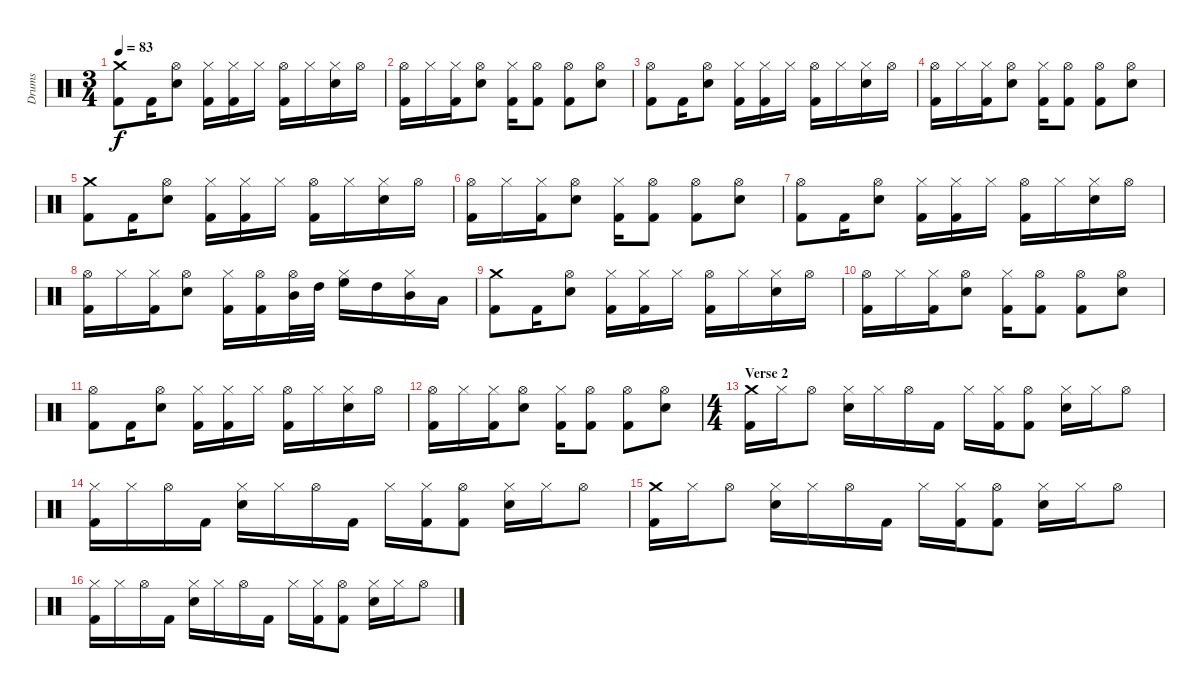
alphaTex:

\track ("Drums" "Drums") {instrument percussion}
\staff {score}
\articulation defaults
\ts (3 4)
\tempo 83
\clef neutral
\ks c
("Crash medium (hit)" "Kick (hit) 2").8{dy f} "Kick (hit) 2".16 ("Hi-Hat (open)" "Snare (hit) 2").8 ("Hi-Hat (closed)" "Kick (hit) 2").16 ("Hi-Hat (closed)" "Kick (hit) 2").16 "Hi-Hat (closed)".16 ("Hi-Hat (open)" "Kick (hit) 2").16 "Hi-Hat (closed)".16 ("Hi-Hat (closed)" "Snare (hit) 2").16 "Hi-Hat (open)".16 |
("Hi-Hat (open)" "Kick (hit) 2").16 "Hi-Hat (closed)".16 ("Hi-Hat (closed)" "Kick (hit) 2").16 ("Hi-Hat (open)" "Snare (hit) 2").8 ("Hi-Hat (closed)" "Kick (hit) 2").16 ("Hi-Hat (open)" "Kick (hit) 2").8 ("Hi-Hat (open)" "Kick (hit) 2").8 ("Hi-Hat (open)" "Snare (hit) 2").8 |
("Hi-Hat (open)" "Kick (hit) 2").8 "Kick (hit) 2".16 ("Hi-Hat (open)" "Snare (hit) 2").8 ("Hi-Hat (closed)" "Kick (hit) 2").16 ("Hi-Hat (closed)" "Kick (hit) 2").16 "Hi-Hat (closed)".16 ("Hi-Hat (open)" "Kick (hit) 2").16 "Hi-Hat (closed)".16 ("Hi-Hat (closed)" "Snare (hit) 2").16 "Hi-Hat (open)".16 |
("Hi-Hat (open)" "Kick (hit) 2").16 "Hi-Hat (closed)".16 ("Hi-Hat (closed)" "Kick (hit) 2").16 ("Hi-Hat (open)" "Snare (hit) 2").8 ("Hi-Hat (closed)" "Kick (hit) 2").16 ("Hi-Hat (open)" "Kick (hit) 2").8 ("Hi-Hat (open)" "Kick (hit) 2").8 ("Hi-Hat (open)" "Snare (hit) 2").8 |
("Crash medium (hit)" "Kick (hit) 2").8 "Kick (hit) 2".16 ("Hi-Hat (open)" "Snare (hit) 2").8 ("Hi-Hat (closed)" "Kick (hit) 2").16 ("Hi-Hat (closed)" "Kick (hit) 2").16 "Hi-Hat (closed)".16 ("Hi-Hat (open)" "Kick (hit) 2").16 "Hi-Hat (closed)".16 ("Hi-Hat (closed)" "Snare (hit) 2").16 "Hi-Hat (open)".16 |
("Hi-Hat (open)" "Kick (hit) 2").16 "Hi-Hat (closed)".16 ("Hi-Hat (closed)" "Kick (hit) 2").16 ("Hi-Hat (open)" "Snare (hit) 2").8 ("Hi-Hat (closed)" "Kick (hit) 2").16 ("Hi-Hat (open)" "Kick (hit) 2").8 ("Hi-Hat (open)" "Kick (hit) 2").8 ("Hi-Hat (open)" "Snare (hit) 2").8 |
("Hi-Hat (open)" "Kick (hit) 2").8 "Kick (hit) 2".16 ("Hi-Hat (open)" "Snare (hit) 2").8 ("Hi-Hat (closed)" "Kick (hit) 2").16 ("Hi-Hat (closed)" "Kick (hit) 2").16 "Hi-Hat (closed)".16 ("Hi-Hat (open)" "Kick (hit) 2").16 "Hi-Hat (closed)".16 ("Hi-Hat (closed)" "Snare (hit) 2").16 "Hi-Hat (open)".16 |
("Hi-Hat (open)" "Kick (hit) 2").16 "Hi-Hat (closed)".16 ("Hi-Hat (closed)" "Kick (hit) 2").16 ("Hi-Hat (open)" "Snare (hit) 2").8 ("Hi-Hat (closed)" "Kick (hit) 2").16 ("Hi-Hat (open)" "Kick (hit) 2").16 ("Hi-Hat (open)" "Mid Tom (hit)").32 "High Tom (hit)".32 ("Hi-Hat (closed)" "High Floor Tom (hit)").16 "High Tom (hit)".16 ("Hi-Hat (closed)" "Mid Tom (hit)").16 "Low Tom (hit)".16 |
("Crash medium (hit)" "Kick (hit) 2").8 "Kick (hit) 2".16 ("Hi-Hat (open)" "Snare (hit) 2").8 ("Hi-Hat (closed)" "Kick (hit) 2").16 ("Hi-Hat (closed)" "Kick (hit) 2").16 "Hi-Hat (closed)".16 ("Hi-Hat (open)" "Kick (hit) 2").16 "Hi-Hat (closed)".16 ("Hi-Hat (closed)" "Snare (hit) 2").16 "Hi-Hat (open)".16 |
("Hi-Hat (open)" "Kick (hit) 2").16 "Hi-Hat (closed)".16 ("Hi-Hat (closed)" "Kick (hit) 2").16 ("Hi-Hat (open)" "Snare (hit) 2").8 ("Hi-Hat (closed)" "Kick (hit) 2").16 ("Hi-Hat (open)" "Kick (hit) 2").8 ("Hi-Hat (open)" "Kick (hit) 2").8 ("Hi-Hat (open)" "Snare (hit) 2").8 |
("Hi-Hat (open)" "Kick (hit) 2").8 "Kick (hit) 2".16 ("Hi-Hat (open)" "Snare (hit) 2").8 ("Hi-Hat (closed)" "Kick (hit) 2").16 ("Hi-Hat (closed)" "Kick (hit) 2").16 "Hi-Hat (closed)".16 ("Hi-Hat (open)" "Kick (hit) 2").16 "Hi-Hat (closed)".16 ("Hi-Hat (closed)" "Snare (hit) 2").16 "Hi-Hat (open)".16 |
("Hi-Hat (open)" "Kick (hit) 2").16 "Hi-Hat (closed)".16 ("Hi-Hat (closed)" "Kick (hit) 2").16 ("Hi-Hat (open)" "Snare (hit) 2").8 ("Hi-Hat (closed)" "Kick (hit) 2").16 ("Hi-Hat (open)" "Kick (hit) 2").8 ("Hi-Hat (open)" "Kick (hit) 2").8 ("Hi-Hat (open)" "Snare (hit) 2").8 |
\ts (4 4)
\section ("" "Verse 2")
("Crash medium (hit)" "Kick (hit) 2").16 "Hi-Hat (closed)".16 "Hi-Hat (open)".8 ("Hi-Hat (closed)" "Snare (hit) 2").16 "Hi-Hat (closed)".16 "Hi-Hat (open)".16 "Kick (hit) 2".16 "Hi-Hat (closed)".16 ("Hi-Hat (closed)" "Kick (hit) 2").16 ("Hi-Hat (open)" "Kick (hit) 2").8 ("Hi-Hat (closed)" "Snare (hit) 2").16 "Hi-Hat (closed)".16 "Hi-Hat (open)".8 |
("Hi-Hat (closed)" "Kick (hit) 2").16 "Hi-Hat (closed)".16 "Hi-Hat (open)".16 "Kick (hit) 2".16 ("Hi-Hat (closed)" "Snare (hit) 2").16 "Hi-Hat (closed)".16 "Hi-Hat (open)".16 "Kick (hit) 2".16 "Hi-Hat (closed)".16 ("Hi-Hat (closed)" "Kick (hit) 2").16 ("Hi-Hat (open)" "Kick (hit) 2").8 ("Hi-Hat (closed)" "Snare (hit) 2").16 "Hi-Hat (closed)".16 "Hi-Hat (open)".8 |
("Crash medium (hit)" "Kick (hit) 2").16 "Hi-Hat (closed)".16 "Hi-Hat (open)".8 ("Hi-Hat (closed)" "Snare (hit) 2").16 "Hi-Hat (closed)".16 "Hi-Hat (open)".16 "Kick (hit) 2".16 "Hi-Hat (closed)".16 ("Hi-Hat (closed)" "Kick (hit) 2").16 ("Hi-Hat (open)" "Kick (hit) 2").8 ("Hi-Hat (closed)" "Snare (hit) 2").16 "Hi-Hat (closed)".16 "Hi-Hat (open)".8 |
("Hi-Hat (closed)" "Kick (hit) 2").16 "Hi-Hat (closed)".16 "Hi-Hat (open)".16 "Kick (hit) 2".16 ("Hi-Hat (closed)" "Snare (hit) 2").16 "Hi-Hat (closed)".16 "Hi-Hat (open)".16 "Kick (hit) 2".16 "Hi-Hat (closed)".16 ("Hi-Hat (closed)" "Kick (hit) 2").16 ("Hi-Hat (open)" "Kick (hit) 2").8 ("Hi-Hat (closed)" "Snare (hit) 2").16 "Hi-Hat (closed)".16 "Hi-Hat (open)".8
